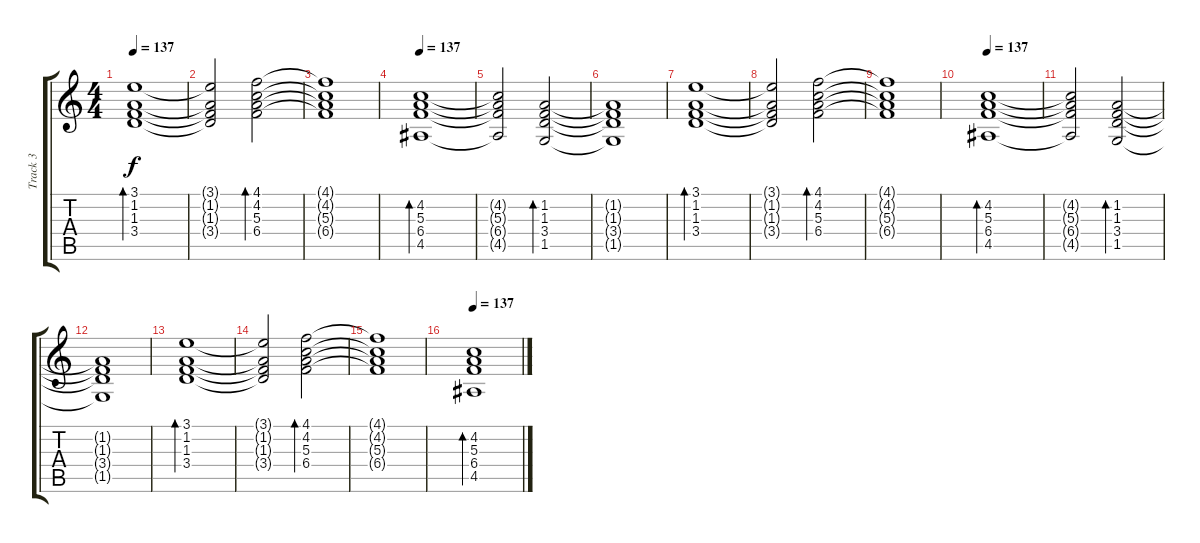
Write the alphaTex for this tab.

\track ("Track 3" "Track 3") {instrument overdrivenguitar}
\staff {score tabs}
\tuning (Db4 Ab3 E3 B2 Gb2 Db2) {hide}
\ts (4 4)
\tempo 137
\clef g2
\ks c
(3.1 1.2 1.3 3.4).1{bd 240 dy f} |
(3.1{t} 1.2{t} 1.3{t} 3.4{t}).2 (4.1 4.2 5.3 6.4).2{bd 240} |
(4.1{t} 4.2{t} 5.3{t} 6.4{t}).1 |
\tempo 137
(4.2 5.3 6.4 4.5).1{bd 240 instrument electricguitarjazz} |
(4.2{t} 5.3{t} 6.4{t} 4.5{t}).2 (1.2 1.3 3.4 1.5).2{bd 240} |
(1.2{t} 1.3{t} 3.4{t} 1.5{t}).1 |
(3.1 1.2 1.3 3.4).1{bd 240} |
(3.1{t} 1.2{t} 1.3{t} 3.4{t}).2 (4.1 4.2 5.3 6.4).2{bd 240} |
(4.1{t} 4.2{t} 5.3{t} 6.4{t}).1 |
\tempo 137
(4.2 5.3 6.4 4.5).1{bd 240 instrument electricguitarjazz} |
(4.2{t} 5.3{t} 6.4{t} 4.5{t}).2 (1.2 1.3 3.4 1.5).2{bd 240} |
(1.2{t} 1.3{t} 3.4{t} 1.5{t}).1 |
(3.1 1.2 1.3 3.4).1{bd 240} |
(3.1{t} 1.2{t} 1.3{t} 3.4{t}).2 (4.1 4.2 5.3 6.4).2{bd 240} |
(4.1{t} 4.2{t} 5.3{t} 6.4{t}).1 |
\tempo 137
(4.2 5.3 6.4 4.5).1{bd 240 instrument electricguitarjazz}
